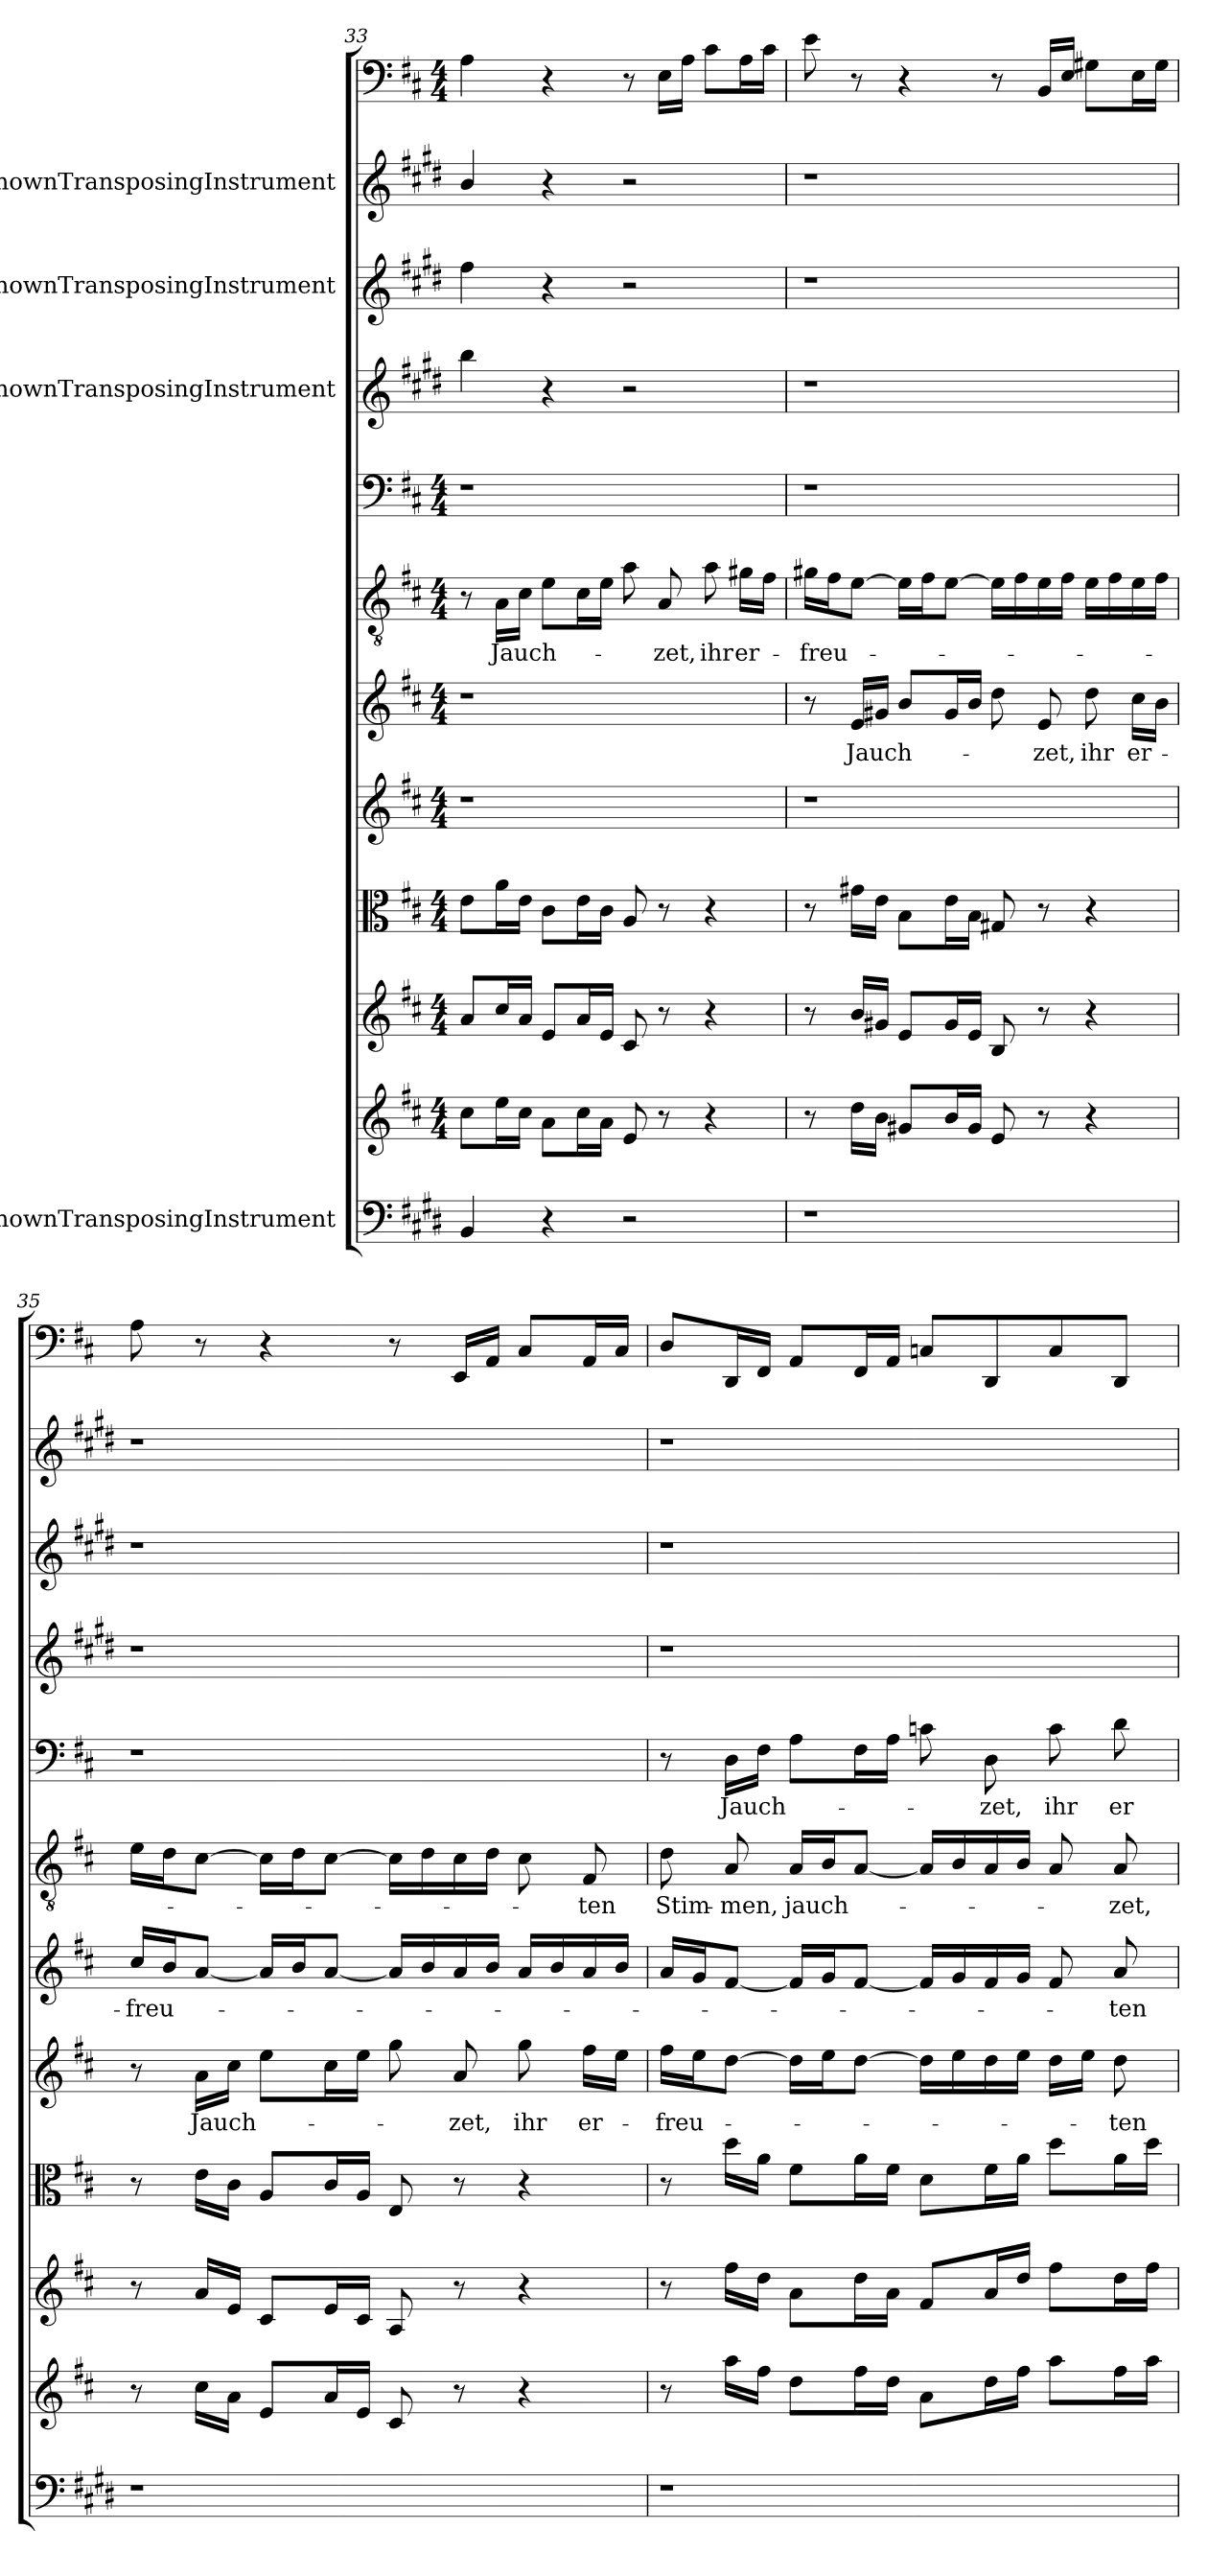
**kern	**kern	**kern	**kern	**kern	**text	**kern	**text	**kern	**text	**kern	**text	**kern	**kern	**kern	**kern
*part12	*part11	*part10	*part9	*part8	*part8	*part7	*part7	*part6	*part6	*part5	*part5	*part4	*part3	*part2	*part1
*staff12	*staff11	*staff10	*staff9	*staff8	*staff8	*staff7	*staff7	*staff6	*staff6	*staff5	*staff5	*staff4	*staff3	*staff2	*staff1
*I"UnknownTransposingInstrument	*	*	*	*	*	*	*	*	*	*	*	*I"UnknownTransposingInstrument	*I"UnknownTransposingInstrument	*I"UnknownTransposingInstrument	*
*clefF4	*clefG2	*clefG2	*clefC3	*clefG2	*	*clefG2	*	*clefGv2	*	*clefF4	*	*clefG2	*clefG2	*clefG2	*clefF4
*ITrd1c2	*	*	*	*	*	*	*	*	*	*	*	*ITrd1c2	*ITrd1c2	*ITrd1c2	*
*k[f#c#]	*k[f#c#]	*k[f#c#]	*k[f#c#]	*k[f#c#]	*	*k[f#c#]	*	*k[f#c#]	*	*k[f#c#]	*	*k[f#c#]	*k[f#c#]	*k[f#c#]	*k[f#c#]
*	*M4/4	*M4/4	*M4/4	*M4/4	*	*M4/4	*	*M4/4	*	*M4/4	*	*	*	*	*M4/4
=33	=33	=33	=33	=33	=33	=33	=33	=33	=33	=33	=33	=33	=33	=33	=33
4AA/	8cc#\L	8a/L	8e\L	1r	.	1r	.	8r	.	1r	.	4aa\	4ee\	4a/	4A\
.	16ee\L	16cc#/L	16a\L	.	.	.	.	16A\LL	Jauch-	.	.	.	.	.	.
.	16cc#\JJ	16a/JJ	16e\JJ	.	.	.	.	16c#\JJ	.	.	.	.	.	.	.
4r	8a\L	8e/L	8c#\L	.	.	.	.	8e\L	.	.	.	4r	4r	4r	4r
.	16cc#\L	16a/L	16e\L	.	.	.	.	16c#\L	.	.	.	.	.	.	.
.	16a\JJ	16e/JJ	16c#\JJ	.	.	.	.	16e\JJ	.	.	.	.	.	.	.
2r	8e/	8c#/	8A/	.	.	.	.	8a\	.	.	.	2r	2r	2r	8r
.	8r	8r	8r	.	.	.	.	8A/	-zet,	.	.	.	.	.	16E\LL
.	.	.	.	.	.	.	.	.	.	.	.	.	.	.	16A\JJ
.	4r	4r	4r	.	.	.	.	8a\	ihr	.	.	.	.	.	8c#\L
.	.	.	.	.	.	.	.	16g#X\LL	er-	.	.	.	.	.	16A\L
.	.	.	.	.	.	.	.	16f#\JJ	.	.	.	.	.	.	16c#\JJ
=34	=34	=34	=34	=34	=34	=34	=34	=34	=34	=34	=34	=34	=34	=34	=34
1r	8r	8r	8r	1r	.	8r	.	16g#X\LL	-freu-	1r	.	1r	1r	1r	8e\
.	.	.	.	.	.	.	.	16f#\J	.	.	.	.	.	.	.
.	16dd\LL	16b/LL	16g#X\LL	.	.	16e/LL	Jauch-	[8e\J	.	.	.	.	.	.	8r
.	16b\JJ	16g#X/JJ	16e\JJ	.	.	16g#X/JJ	.	.	.	.	.	.	.	.	.
.	8g#X/L	8e/L	8B\L	.	.	8b/L	.	16e\LL]	.	.	.	.	.	.	4r
.	.	.	.	.	.	.	.	16f#\J	.	.	.	.	.	.	.
.	16b/L	16g#/L	16e\L	.	.	16g#/L	.	[8e\J	.	.	.	.	.	.	.
.	16g#/JJ	16e/JJ	16B\JJ	.	.	16b/JJ	.	.	.	.	.	.	.	.	.
.	8e/	8B/	8G#X/	.	.	8dd\	.	16e\LL]	.	.	.	.	.	.	8r
.	.	.	.	.	.	.	.	16f#\	.	.	.	.	.	.	.
.	8r	8r	8r	.	.	8e/	-zet,	16e\	.	.	.	.	.	.	16BB/LL
.	.	.	.	.	.	.	.	16f#\JJ	.	.	.	.	.	.	16E/JJ
.	4r	4r	4r	.	.	8dd\	ihr	16e\LL	.	.	.	.	.	.	8G#X\L
.	.	.	.	.	.	.	.	16f#\	.	.	.	.	.	.	.
.	.	.	.	.	.	16cc#\LL	er-	16e\	.	.	.	.	.	.	16E\L
.	.	.	.	.	.	16b\JJ	.	16f#\JJ	.	.	.	.	.	.	16G#\JJ
=35	=35	=35	=35	=35	=35	=35	=35	=35	=35	=35	=35	=35	=35	=35	=35
1r	8r	8r	8r	8r	.	16cc#/LL	-freu-	16e\LL	.	1r	.	1r	1r	1r	8A\
.	.	.	.	.	.	16b/J	.	16d\J	.	.	.	.	.	.	.
.	16cc#\LL	16a/LL	16e\LL	16a\LL	Jauch-	[8a/J	.	[8c#\J	.	.	.	.	.	.	8r
.	16a\JJ	16e/JJ	16c#\JJ	16cc#\JJ	.	.	.	.	.	.	.	.	.	.	.
.	8e/L	8c#/L	8A/L	8ee\L	.	16a/LL]	.	16c#\LL]	.	.	.	.	.	.	4r
.	.	.	.	.	.	16b/J	.	16d\J	.	.	.	.	.	.	.
.	16a/L	16e/L	16c#/L	16cc#\L	.	[8a/J	.	[8c#\J	.	.	.	.	.	.	.
.	16e/JJ	16c#/JJ	16A/JJ	16ee\JJ	.	.	.	.	.	.	.	.	.	.	.
.	8c#/	8A/	8E/	8gg\	.	16a/LL]	.	16c#\LL]	.	.	.	.	.	.	8r
.	.	.	.	.	.	16b/	.	16d\	.	.	.	.	.	.	.
.	8r	8r	8r	8a/	-zet,	16a/	.	16c#\	.	.	.	.	.	.	16EE/LL
.	.	.	.	.	.	16b/JJ	.	16d\JJ	.	.	.	.	.	.	16AA/JJ
.	4r	4r	4r	8gg\	ihr	16a/LL	.	8c#\	.	.	.	.	.	.	8C#/L
.	.	.	.	.	.	16b/	.	.	.	.	.	.	.	.	.
.	.	.	.	16ff#\LL	er-	16a/	.	8F#/	-ten	.	.	.	.	.	16AA/L
.	.	.	.	16ee\JJ	.	16b/JJ	.	.	.	.	.	.	.	.	16C#/JJ
=36	=36	=36	=36	=36	=36	=36	=36	=36	=36	=36	=36	=36	=36	=36	=36
1r	8r	8r	8r	16ff#\LL	-freu-	16a/LL	.	8d\	Stim-	8r	.	1r	1r	1r	8D/L
.	.	.	.	16ee\J	.	16g/J	.	.	.	.	.	.	.	.	.
.	16aa\LL	16ff#\LL	16dd\LL	[8dd\J	.	[8f#/J	.	8A/	-men,	16D\LL	Jauch-	.	.	.	16DD/L
.	16ff#\JJ	16dd\JJ	16a\JJ	.	.	.	.	.	.	16F#\JJ	.	.	.	.	16FF#/JJ
.	8dd\L	8a\L	8f#\L	16dd\LL]	.	16f#/LL]	.	16A/LL	jauch-	8A\L	.	.	.	.	8AA/L
.	.	.	.	16ee\J	.	16g/J	.	16B/J	.	.	.	.	.	.	.
.	16ff#\L	16dd\L	16a\L	[8dd\J	.	[8f#/J	.	[8A/J	.	16F#\L	.	.	.	.	16FF#/L
.	16dd\JJ	16a\JJ	16f#\JJ	.	.	.	.	.	.	16A\JJ	.	.	.	.	16AA/JJ
.	8a\L	8f#/L	8d\L	16dd\LL]	.	16f#/LL]	.	16A/LL]	.	8cn\	.	.	.	.	8Cn/L
.	.	.	.	16ee\	.	16g/	.	16B/	.	.	.	.	.	.	.
.	16dd\L	16a/L	16f#\L	16dd\	.	16f#/	.	16A/	.	8D\	-zet,	.	.	.	8DD/
.	16ff#\JJ	16dd/JJ	16a\JJ	16ee\JJ	.	16g/JJ	.	16B/JJ	.	.	.	.	.	.	.
.	8aa\L	8ff#\L	8dd\L	16dd\LL	.	8f#/	.	8A/	.	8c\	ihr	.	.	.	8C/
.	.	.	.	16ee\JJ	.	.	.	.	.	.	.	.	.	.	.
.	16ff#\L	16dd\L	16a\L	8dd\	-ten	8a/	-ten	8A/	-zet,	8d\	er-	.	.	.	8DD/J
.	16aa\JJ	16ff#\JJ	16dd\JJ	.	.	.	.	.	.	.	.	.	.	.	.
=	=	=	=	=	=	=	=	=	=	=	=	=	=	=	=
*-	*-	*-	*-	*-	*-	*-	*-	*-	*-	*-	*-	*-	*-	*-	*-
